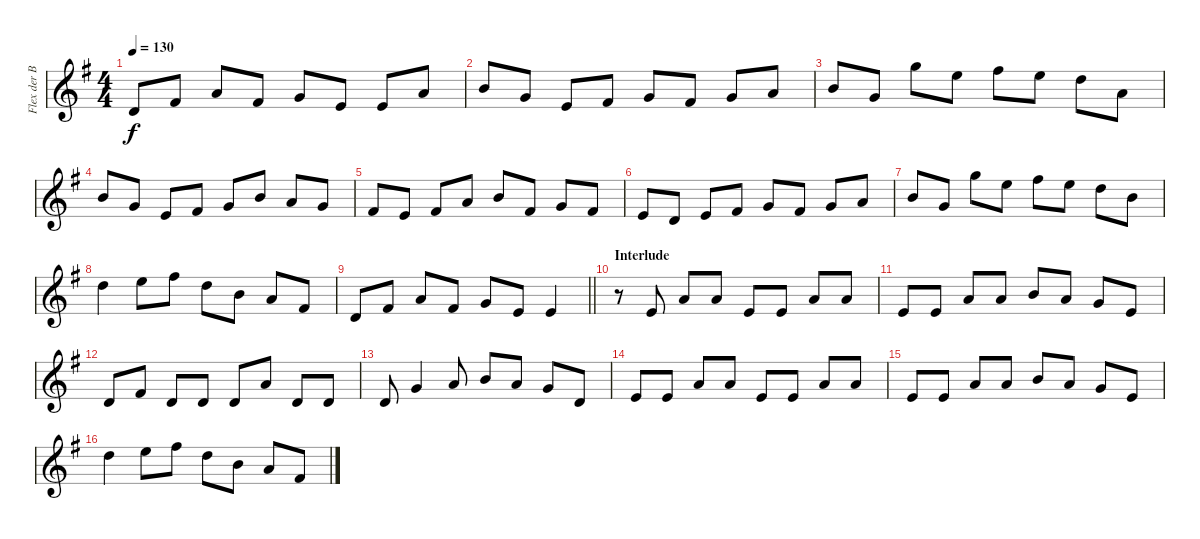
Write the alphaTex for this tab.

\track ("Flex der Biegsame (Uilleann Pipes)" "Flex der B") {instrument bagpipe}
\staff {score}
\tuning (E4 B3 G3 D3 A2 E2) {hide}
\ts (4 4)
\tempo 130
\clef g2
\ks g
17.5.8{dy f} 16.4.8 14.3.8 16.4.8 17.4.8 14.4.8 14.4.8 14.3.8 |
12.2.8 12.3.8 9.3.8 11.3.8 8.2.8 7.2.8 8.2.8 5.1.8 |
7.1.8 8.2.8 15.1.8 12.1.8 14.1.8 12.1.8 10.1.8 10.2.8 |
7.1.8 8.2.8 9.3.8 7.2.8 8.2.8 7.1.8 5.1.8 3.1.8 |
2.1.8 0.1.8 2.1.8 5.1.8 7.1.8 7.2.8 8.2.8 7.2.8 |
0.1.8 7.3.8 0.1.8 7.2.8 8.2.8 7.2.8 8.2.8 5.1.8 |
7.1.8 8.2.8 15.1.8 12.1.8 14.1.8 12.1.8 10.1.8 12.2.8 |
10.1.4 12.1.8 14.1.8 15.2.8 16.3.8 14.3.8 16.4.8 |
\barLineRight lightlight
17.5.8 16.4.8 14.3.8 16.4.8 17.4.8 14.4.8 14.4.4 |
\section ("" "Interlude")
r.8 0.1.8 5.1.8 5.1.8 0.1.8 0.1.8 5.1.8 5.1.8 |
0.1.8 0.1.8 5.1.8 5.1.8 7.1.8 5.1.8 3.1.8 0.1.8 |
3.2.8 2.1.8 3.2.8 3.2.8 3.2.8 5.1.8 3.2.8 3.2.8 |
3.2.8 3.1.4 5.1.8 7.1.8 5.1.8 3.1.8 3.2.8 |
0.1.8 0.1.8 5.1.8 5.1.8 0.1.8 0.1.8 5.1.8 5.1.8 |
0.1.8 0.1.8 5.1.8 5.1.8 7.1.8 5.1.8 3.1.8 0.1.8 |
10.1.4 12.1.8 14.1.8 15.2.8 16.3.8 14.3.8 16.4.8
